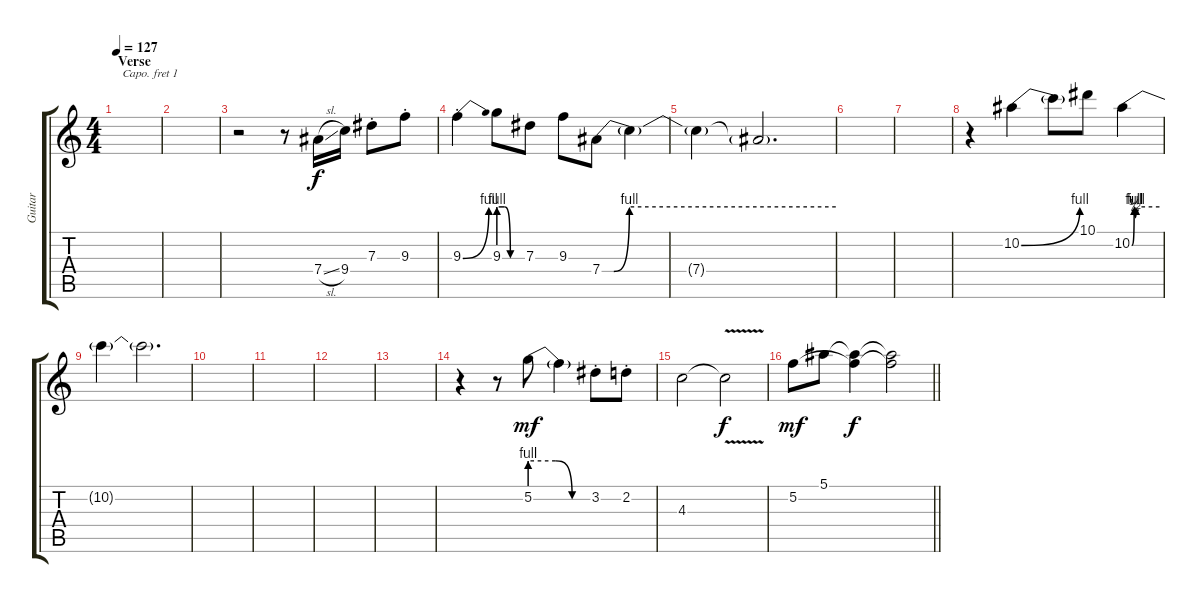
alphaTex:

\track ("Guitar" "Guitar") {instrument acousticguitarsteel}
\staff {score tabs}
\capo 1
\tuning (E4 B3 G3 D3 A2 E2) {hide}
\ts (4 4)
\section ("" "Verse")
\tempo 127
\clef g2
\ks c
|
|
r.2 r.8 7.4{sl}.16{dy f} 9.4.16 7.3{st}.8 9.3{st}.8 |
9.3{be (bend 0 0 60 4) st}.4 9.3{be (custom 0 4 15 4 30 0 60 0)}.8 7.3.8 9.3.8 7.4{be (custom 0 0 3 0 7 4 60 4)}.8 7.4{t}.4 |
7.4{t}.4 7.4{t}.2{d volume 2} |
|
|
r.4{volume 13} 10.2{be (bend 0 0 60 4)}.4 10.2{t}.8 10.1.8 10.2{be (custom 0 0 5 4 7 2 9 4 60 4)}.4 |
10.2{t}.4 10.2{t}.2{d volume 3} |
|
|
|
|
r.4{volume 13} r.8 5.2{be (custom 0 4 25 4 41 0 60 0)}.8{dy mf} 5.2{t}.4 3.2{st}.8 2.2{st}.8 |
4.3.2 4.3{v t}.2{dy f} |
\barLineRight lightlight
5.2.8{dy mf} 5.1.8 (5.1{t} 5.2{t}).4{dy f} (5.1{t} 5.2{t}).2
